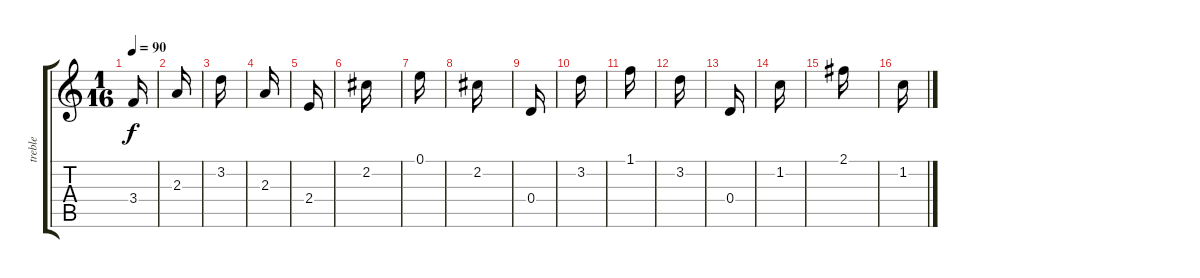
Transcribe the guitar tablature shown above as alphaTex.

\track ("treble              " "treble    ") {instrument acousticguitarnylon}
\staff {score tabs}
\tuning (E4 B3 G3 D3 A2 E2) {hide}
\ts (1 16)
\tempo 90
\clef g2
\ks c
3.4.16{dy f} |
2.3.16 |
3.2.16 |
2.3.16 |
2.4.16 |
2.2.16 |
0.1.16 |
2.2.16 |
0.4.16 |
3.2.16 |
1.1.16 |
3.2.16 |
0.4.16 |
1.2.16 |
2.1.16 |
1.2.16
